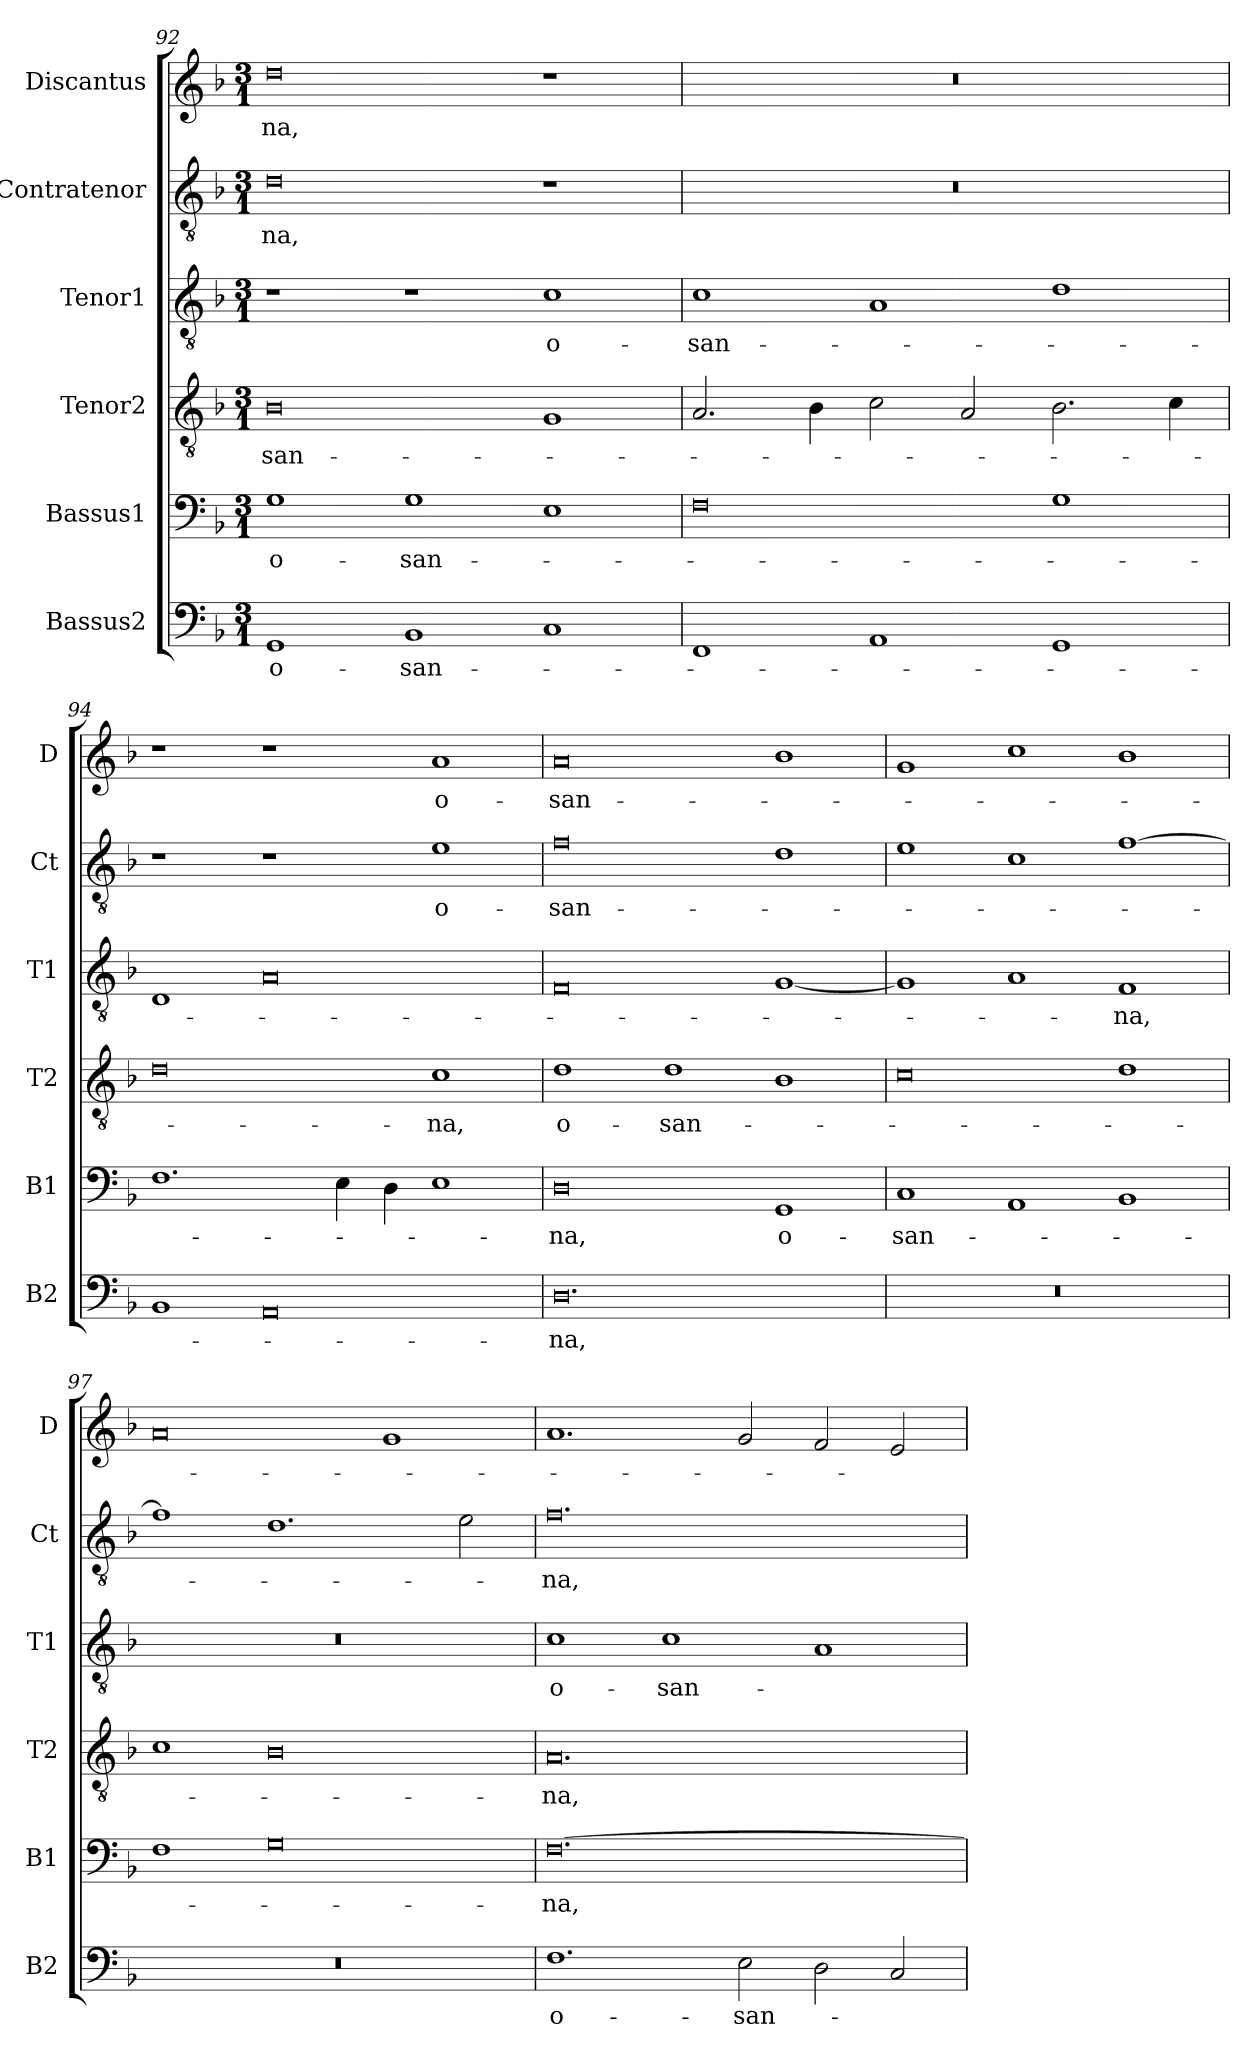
**kern	**text	**kern	**text	**kern	**text	**kern	**text	**kern	**text	**kern	**text
*part6	*part6	*part5	*part5	*part4	*part4	*part3	*part3	*part2	*part2	*part1	*part1
*staff6	*staff6	*staff5	*staff5	*staff4	*staff4	*staff3	*staff3	*staff2	*staff2	*staff1	*staff1
*I"Bassus2	*	*I"Bassus1	*	*I"Tenor2	*	*I"Tenor1	*	*I"Contratenor	*	*I"Discantus	*
*I'B2	*	*I'B1	*	*I'T2	*	*I'T1	*	*I'Ct	*	*I'D	*
*clefF4	*	*clefF4	*	*clefGv2	*	*clefGv2	*	*clefGv2	*	*clefG2	*
*k[b-]	*	*k[b-]	*	*k[b-]	*	*k[b-]	*	*k[b-]	*	*k[b-]	*
*M3/1	*	*M3/1	*	*M3/1	*	*M3/1	*	*M3/1	*	*M3/1	*
=92	=92	=92	=92	=92	=92	=92	=92	=92	=92	=92	=92
1GG	o-	1G	o-	0B-	-san-	1r	.	0d	-na,	0dd	-na,
1BB-	-san-	1G	-san-	.	.	1r	.	.	.	.	.
1C	.	1E	.	1G	.	1c	o-	1r	.	1r	.
=93	=93	=93	=93	=93	=93	=93	=93	=93	=93	=93	=93
1FF	.	0F	.	2.A/	.	1c	-san-	0.r	.	0.r	.
.	.	.	.	4B-\	.	.	.	.	.	.	.
1AA	.	.	.	2c\	.	1A	.	.	.	.	.
.	.	.	.	2A/	.	.	.	.	.	.	.
1GG	.	1G	.	2.B-\	.	1d	.	.	.	.	.
.	.	.	.	4c\	.	.	.	.	.	.	.
=94	=94	=94	=94	=94	=94	=94	=94	=94	=94	=94	=94
1BB-	.	1.F	.	0d	.	1D	.	1r	.	1r	.
0AA	.	.	.	.	.	0A	.	1r	.	1r	.
.	.	4E\	.	.	.	.	.	.	.	.	.
.	.	4D\	.	.	.	.	.	.	.	.	.
.	.	1E	.	1c	-na,	.	.	1e	o-	1a	o-
=95	=95	=95	=95	=95	=95	=95	=95	=95	=95	=95	=95
0.D	-na,	0D	-na,	1d	o-	0F	.	0f	-san-	0a	-san-
.	.	.	.	1d	-san-	.	.	.	.	.	.
.	.	1GG	o-	1B-	.	[1G	.	1d	.	1b-	.
=96	=96	=96	=96	=96	=96	=96	=96	=96	=96	=96	=96
0.r	.	1C	-san-	0c	.	1G]	.	1e	.	1g	.
.	.	1AA	.	.	.	1A	.	1c	.	1cc	.
.	.	1BB-	.	1d	.	1F	-na,	[1f	.	1b-	.
=97	=97	=97	=97	=97	=97	=97	=97	=97	=97	=97	=97
0.r	.	1F	.	1c	.	0.r	.	1f]	.	0a	.
.	.	0G	.	0B-	.	.	.	1.d	.	.	.
.	.	.	.	.	.	.	.	.	.	1g	.
.	.	.	.	.	.	.	.	2e\	.	.	.
=98	=98	=98	=98	=98	=98	=98	=98	=98	=98	=98	=98
1.F	o-	[0.F	-na,	0.A	-na,	1c	o-	0.f	-na,	1.a	.
.	.	.	.	.	.	1c	-san-	.	.	.	.
2E\	-san-	.	.	.	.	.	.	.	.	2g/	.
2D\	.	.	.	.	.	1A	.	.	.	2f/	.
2C/	.	.	.	.	.	.	.	.	.	2e/	.
=	=	=	=	=	=	=	=	=	=	=	=
*-	*-	*-	*-	*-	*-	*-	*-	*-	*-	*-	*-
